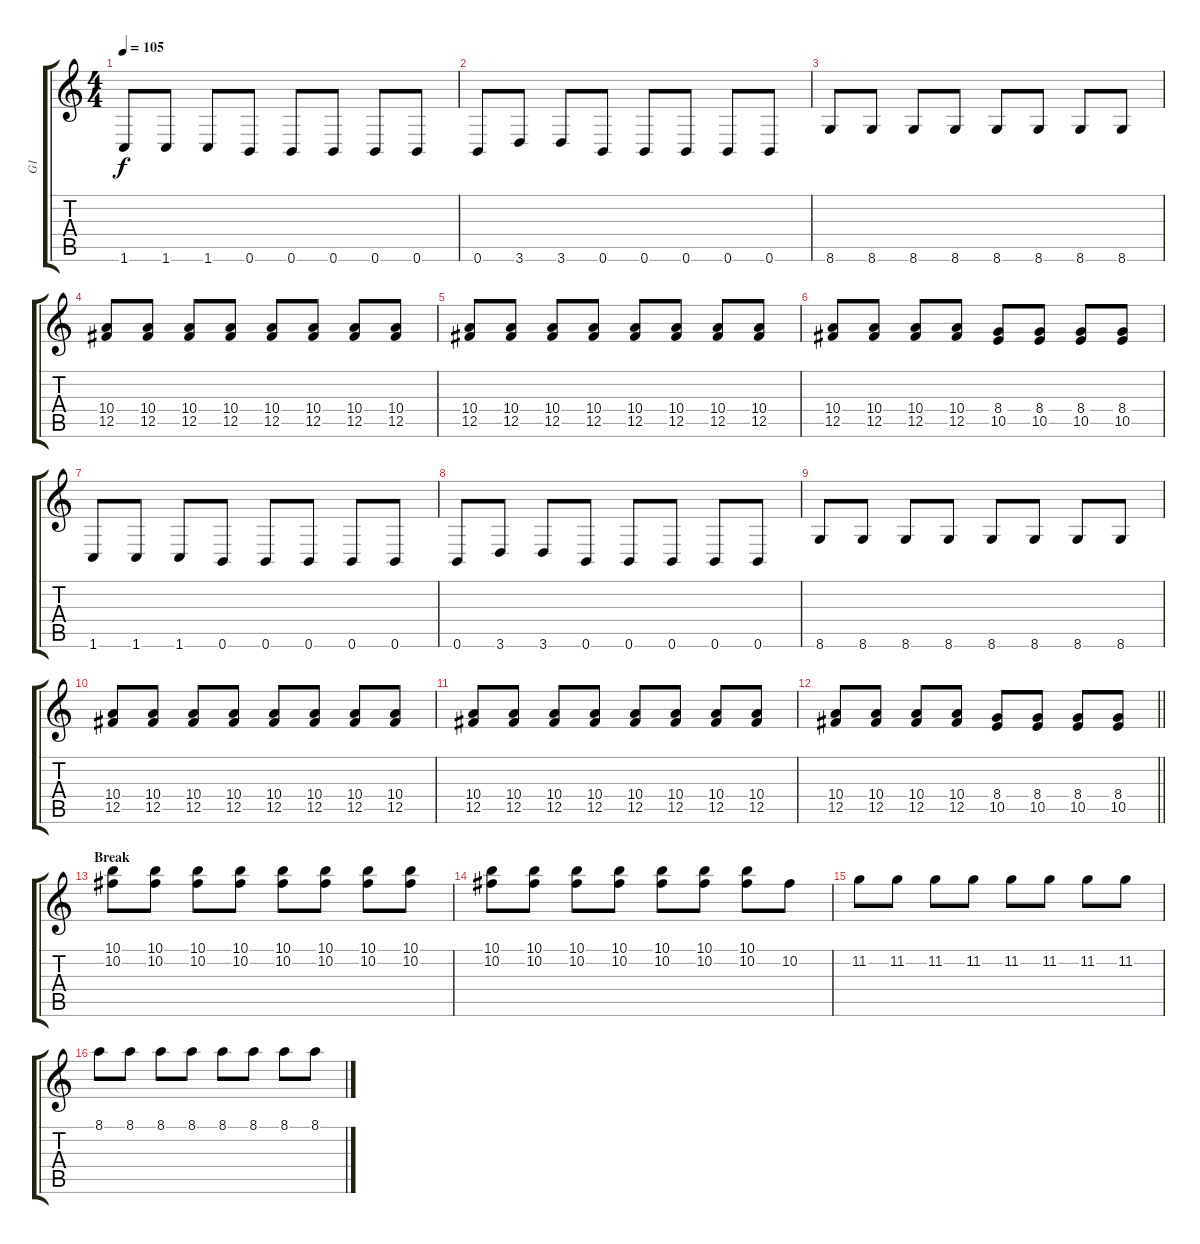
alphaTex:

\track ("G1" "G1") {instrument distortionguitar}
\staff {score tabs}
\tuning (Db4 Ab3 E3 B2 Gb2 B1) {hide}
\ts (4 4)
\tempo 105
\clef g2
\ks c
1.6.8{dy f} 1.6.8 1.6.8 0.6.8 0.6.8 0.6.8 0.6.8 0.6.8 |
0.6.8 3.6.8 3.6.8 0.6.8 0.6.8 0.6.8 0.6.8 0.6.8 |
8.6.8 8.6.8 8.6.8 8.6.8 8.6.8 8.6.8 8.6.8 8.6.8 |
(10.4 12.5).8 (10.4 12.5).8 (10.4 12.5).8 (10.4 12.5).8 (10.4 12.5).8 (10.4 12.5).8 (10.4 12.5).8 (10.4 12.5).8 |
(10.4 12.5).8 (10.4 12.5).8 (10.4 12.5).8 (10.4 12.5).8 (10.4 12.5).8 (10.4 12.5).8 (10.4 12.5).8 (10.4 12.5).8 |
(10.4 12.5).8 (10.4 12.5).8 (10.4 12.5).8 (10.4 12.5).8 (8.4 10.5).8 (8.4 10.5).8 (8.4 10.5).8 (8.4 10.5).8 |
1.6.8 1.6.8 1.6.8 0.6.8 0.6.8 0.6.8 0.6.8 0.6.8 |
0.6.8 3.6.8 3.6.8 0.6.8 0.6.8 0.6.8 0.6.8 0.6.8 |
8.6.8 8.6.8 8.6.8 8.6.8 8.6.8 8.6.8 8.6.8 8.6.8 |
(10.4 12.5).8 (10.4 12.5).8 (10.4 12.5).8 (10.4 12.5).8 (10.4 12.5).8 (10.4 12.5).8 (10.4 12.5).8 (10.4 12.5).8 |
(10.4 12.5).8 (10.4 12.5).8 (10.4 12.5).8 (10.4 12.5).8 (10.4 12.5).8 (10.4 12.5).8 (10.4 12.5).8 (10.4 12.5).8 |
\barLineRight lightlight
(10.4 12.5).8 (10.4 12.5).8 (10.4 12.5).8 (10.4 12.5).8 (8.4 10.5).8 (8.4 10.5).8 (8.4 10.5).8 (8.4 10.5).8 |
\section ("" "Break")
(10.1 10.2).8 (10.1 10.2).8 (10.1 10.2).8 (10.1 10.2).8 (10.1 10.2).8 (10.1 10.2).8 (10.1 10.2).8 (10.1 10.2).8 |
(10.1 10.2).8 (10.1 10.2).8 (10.1 10.2).8 (10.1 10.2).8 (10.1 10.2).8 (10.1 10.2).8 (10.1 10.2).8 10.2.8 |
11.2.8 11.2.8 11.2.8 11.2.8 11.2.8 11.2.8 11.2.8 11.2.8 |
8.1.8 8.1.8 8.1.8 8.1.8 8.1.8 8.1.8 8.1.8 8.1.8
